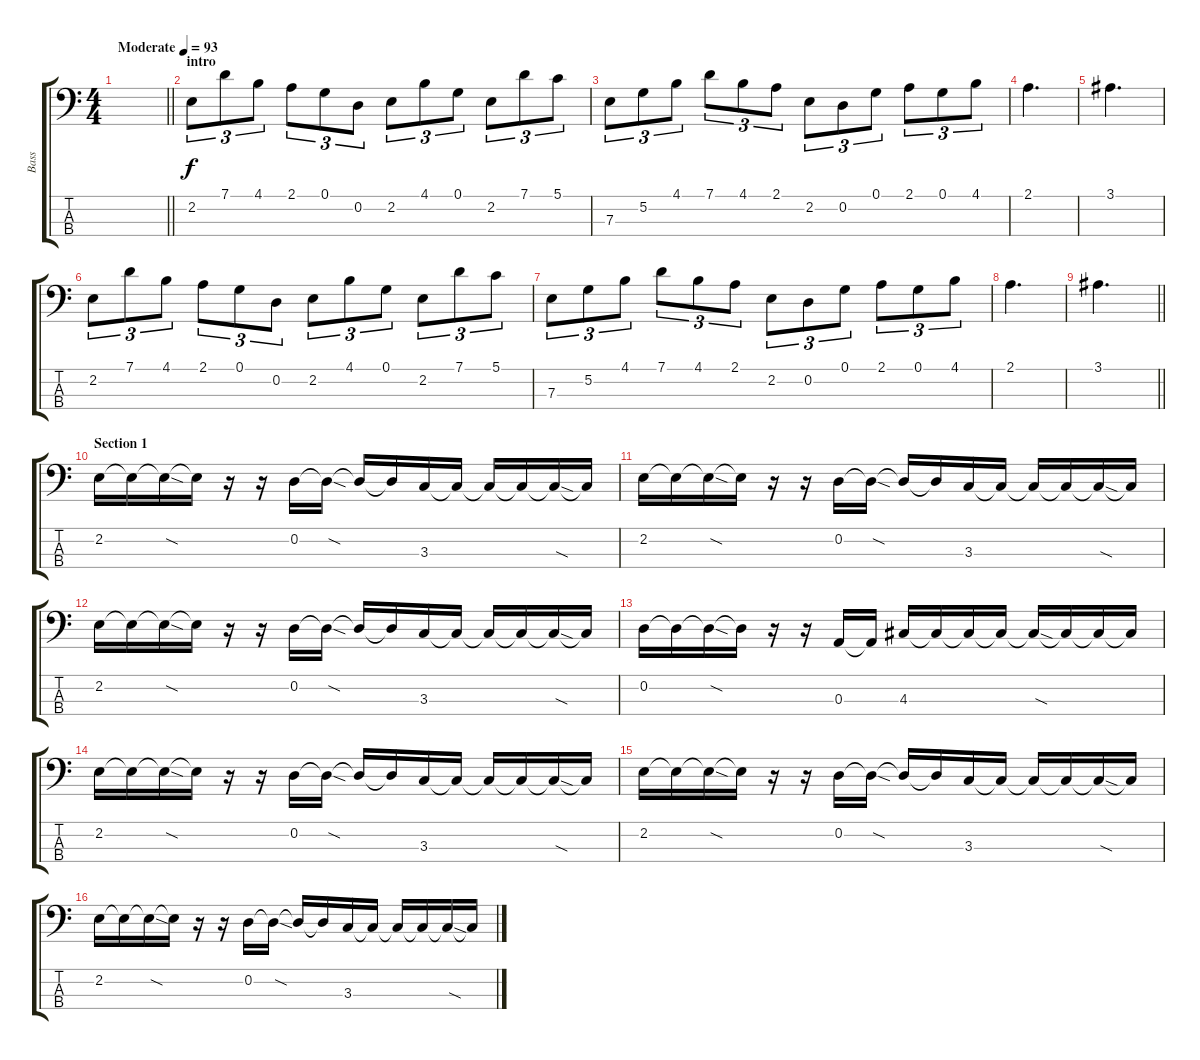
\track ("Bass" "Bass") {instrument electricbassfinger}
\staff {score tabs}
\tuning (G2 D2 A1 E1) {hide}
\ts (4 4)
\tempo (93 "Moderate")
\clef f4
\barLineRight lightlight
\ks c
|
\section ("" "intro")
2.2.8{tu (3 2)} 7.1.8{tu (3 2)} 4.1.8{tu (3 2)} 2.1.8{tu (3 2)} 0.1.8{tu (3 2)} 0.2.8{tu (3 2)} 2.2.8{tu (3 2)} 4.1.8{tu (3 2)} 0.1.8{tu (3 2)} 2.2.8{tu (3 2)} 7.1.8{tu (3 2)} 5.1.8{tu (3 2)} |
7.3.8{tu (3 2)} 5.2.8{tu (3 2)} 4.1.8{tu (3 2)} 7.1.8{tu (3 2)} 4.1.8{tu (3 2)} 2.1.8{tu (3 2)} 2.2.8{tu (3 2)} 0.2.8{tu (3 2)} 0.1.8{tu (3 2)} 2.1.8{tu (3 2)} 0.1.8{tu (3 2)} 4.1.8{tu (3 2)} |
2.1.4{d} |
3.1.4{d} |
2.2.8{tu (3 2)} 7.1.8{tu (3 2)} 4.1.8{tu (3 2)} 2.1.8{tu (3 2)} 0.1.8{tu (3 2)} 0.2.8{tu (3 2)} 2.2.8{tu (3 2)} 4.1.8{tu (3 2)} 0.1.8{tu (3 2)} 2.2.8{tu (3 2)} 7.1.8{tu (3 2)} 5.1.8{tu (3 2)} |
7.3.8{tu (3 2)} 5.2.8{tu (3 2)} 4.1.8{tu (3 2)} 7.1.8{tu (3 2)} 4.1.8{tu (3 2)} 2.1.8{tu (3 2)} 2.2.8{tu (3 2)} 0.2.8{tu (3 2)} 0.1.8{tu (3 2)} 2.1.8{tu (3 2)} 0.1.8{tu (3 2)} 4.1.8{tu (3 2)} |
2.1.4{d} |
\barLineRight lightlight
3.1.4{d} |
\section ("" "Section 1")
2.2.16 2.2{t}.16 2.2{sod t}.16 2.2{t}.16 r.16 r.16 0.2.16 0.2{sod t}.16 0.2{t}.16 0.2{t}.16 3.3.16 3.3{t}.16 3.3{t}.16 3.3{t}.16 3.3{sod t}.16 3.3{t}.16 |
2.2.16 2.2{t}.16 2.2{sod t}.16 2.2{t}.16 r.16 r.16 0.2.16 0.2{sod t}.16 0.2{t}.16 0.2{t}.16 3.3.16 3.3{t}.16 3.3{t}.16 3.3{t}.16 3.3{sod t}.16 3.3{t}.16 |
2.2.16 2.2{t}.16 2.2{sod t}.16 2.2{t}.16 r.16 r.16 0.2.16 0.2{sod t}.16 0.2{t}.16 0.2{t}.16 3.3.16 3.3{t}.16 3.3{t}.16 3.3{t}.16 3.3{sod t}.16 3.3{t}.16 |
0.2.16 0.2{t}.16 0.2{sod t}.16 0.2{t}.16 r.16 r.16 0.3.16 0.3{t}.16 4.3.16 4.3{t}.16 4.3{t}.16 4.3{t}.16 4.3{sod t}.16 4.3{t}.16 4.3{t}.16 4.3{t}.16 |
2.2.16 2.2{t}.16 2.2{sod t}.16 2.2{t}.16 r.16 r.16 0.2.16 0.2{sod t}.16 0.2{t}.16 0.2{t}.16 3.3.16 3.3{t}.16 3.3{t}.16 3.3{t}.16 3.3{sod t}.16 3.3{t}.16 |
2.2.16 2.2{t}.16 2.2{sod t}.16 2.2{t}.16 r.16 r.16 0.2.16 0.2{sod t}.16 0.2{t}.16 0.2{t}.16 3.3.16 3.3{t}.16 3.3{t}.16 3.3{t}.16 3.3{sod t}.16 3.3{t}.16 |
2.2.16 2.2{t}.16 2.2{sod t}.16 2.2{t}.16 r.16 r.16 0.2.16 0.2{sod t}.16 0.2{t}.16 0.2{t}.16 3.3.16 3.3{t}.16 3.3{t}.16 3.3{t}.16 3.3{sod t}.16 3.3{t}.16
